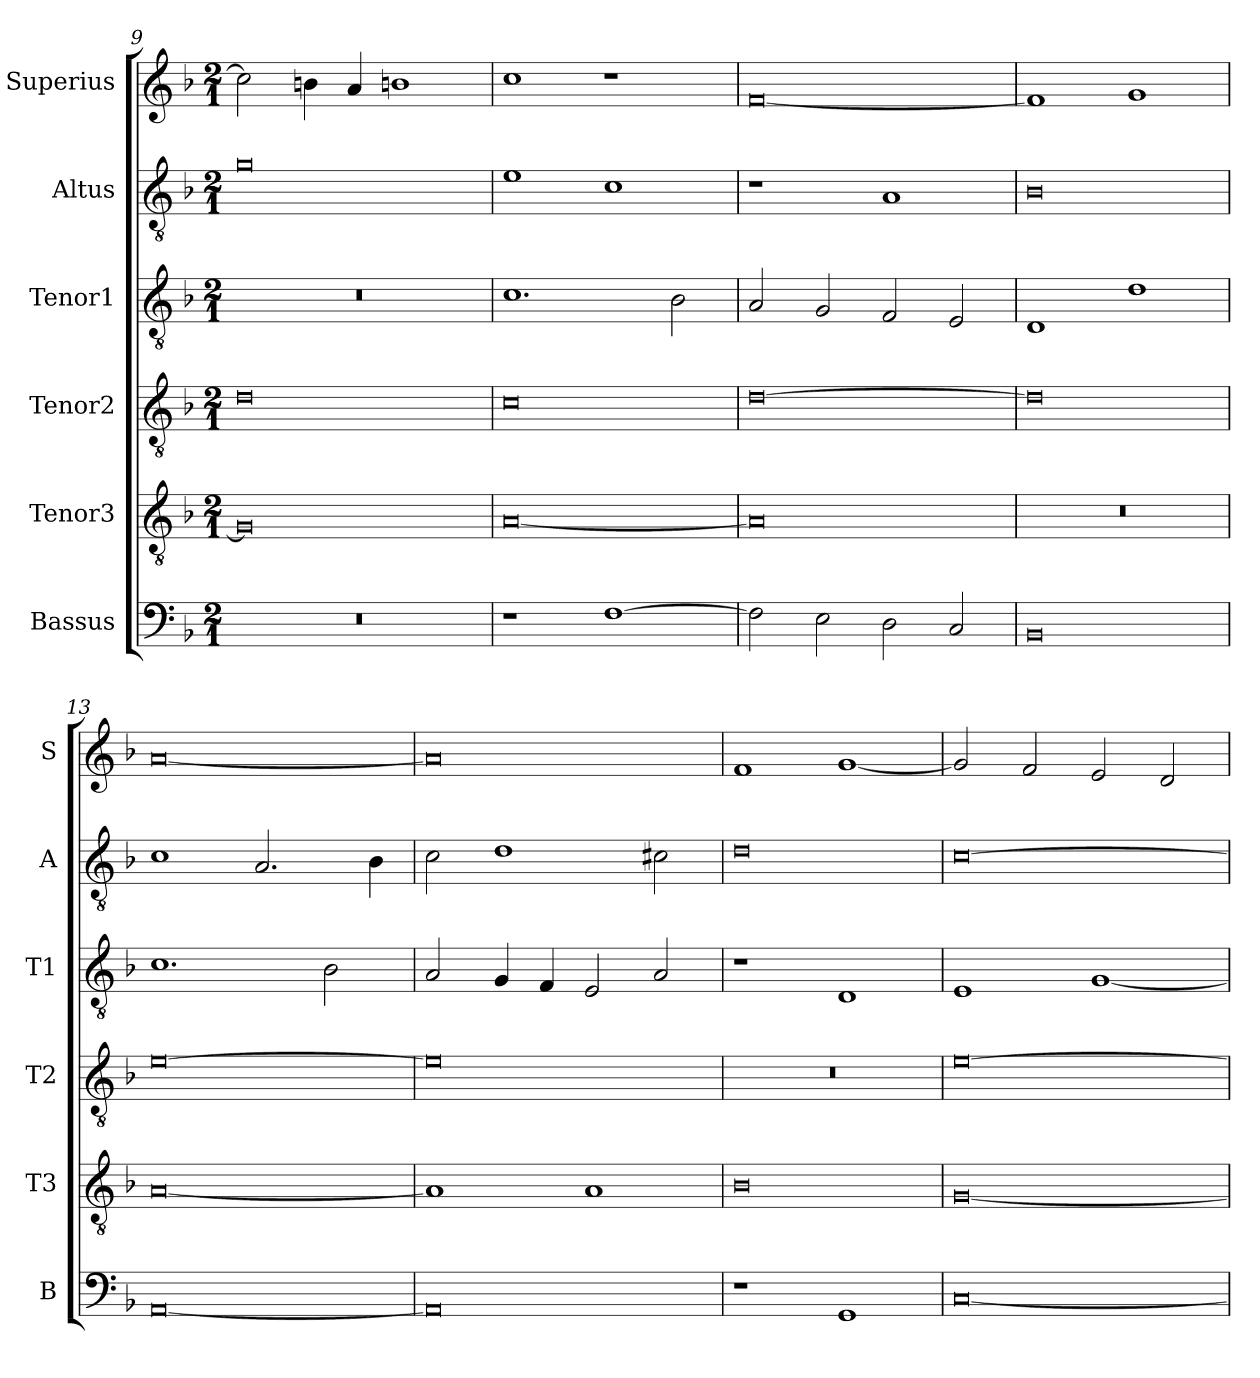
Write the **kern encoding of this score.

**kern	**kern	**kern	**kern	**kern	**kern
*part6	*part5	*part4	*part3	*part2	*part1
*staff6	*staff5	*staff4	*staff3	*staff2	*staff1
*I"Bassus	*I"Tenor3	*I"Tenor2	*I"Tenor1	*I"Altus	*I"Superius
*I'B	*I'T3	*I'T2	*I'T1	*I'A	*I'S
*clefF4	*clefGv2	*clefGv2	*clefGv2	*clefGv2	*clefG2
*k[b-]	*k[b-]	*k[b-]	*k[b-]	*k[b-]	*k[b-]
*M2/1	*M2/1	*M2/1	*M2/1	*M2/1	*M2/1
=9	=9	=9	=9	=9	=9
0r	0G]	0d	0r	0g	2cc\]
.	.	.	.	.	4bn\
.	.	.	.	.	4a/
.	.	.	.	.	1bn
=10	=10	=10	=10	=10	=10
1r	[0A	0c	1.c	1e	1cc
[1F	.	.	.	1c	1r
.	.	.	2B-\	.	.
=11	=11	=11	=11	=11	=11
2F\]	0A]	[0d	2A/	1r	[0f
2E\	.	.	2G/	.	.
2D\	.	.	2F/	1A	.
2C/	.	.	2E/	.	.
=12	=12	=12	=12	=12	=12
0BB-	0r	0d]	1D	0B-	1f]
.	.	.	1d	.	1g
=13	=13	=13	=13	=13	=13
[0AA	[0A	[0e	1.c	1c	[0a
.	.	.	.	2.A/	.
.	.	.	2B-\	.	.
.	.	.	.	4B-\	.
=14	=14	=14	=14	=14	=14
0AA]	1A]	0e]	2A/	2c\	0a]
.	.	.	4G/	1d	.
.	.	.	4F/	.	.
.	1A	.	2E/	.	.
.	.	.	2A/	2c#X\	.
=15	=15	=15	=15	=15	=15
1r	0B-	0r	1r	0d	1f
1GG	.	.	1D	.	[1g
=16	=16	=16	=16	=16	=16
[0C	[0G	[0e	1E	[0c	2g/]
.	.	.	.	.	2f/
.	.	.	[1G	.	2e/
.	.	.	.	.	2d/
=	=	=	=	=	=
*-	*-	*-	*-	*-	*-
